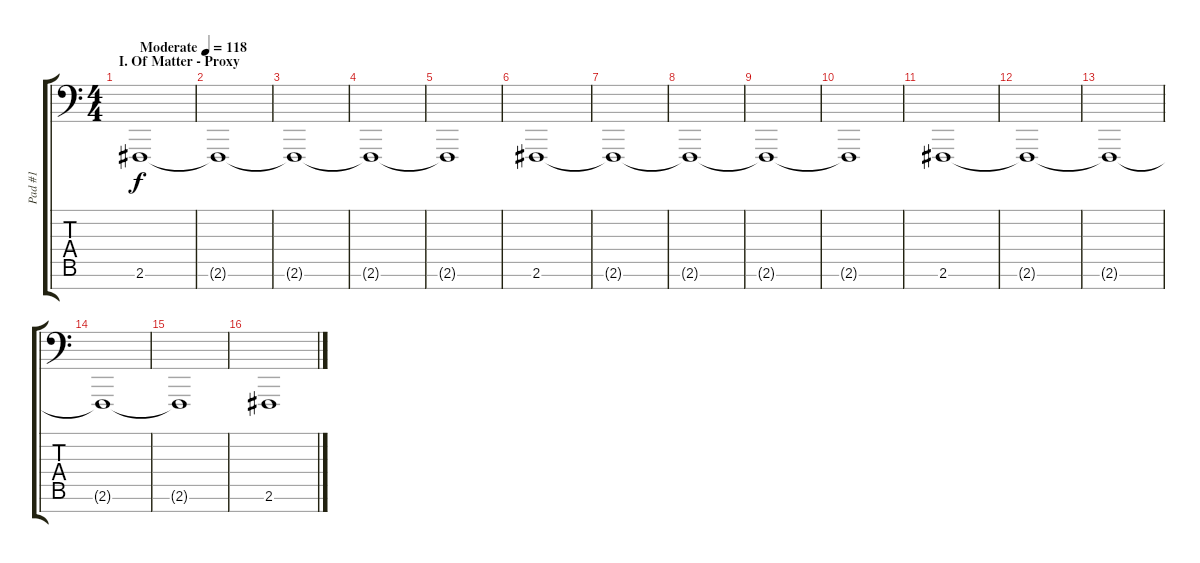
\track ("Pad #1" "Pad #1") {instrument pad2warm}
\staff {score tabs}
\tuning (D3 A2 E2 D2 A1 E1 A0) {hide}
\ts (4 4)
\section ("" "I. Of Matter - Proxy")
\tempo (118 "Moderate")
\clef f4
\ks c
2.6.1{dy f instrument pad2warm} |
2.6{t}.1 |
2.6{t}.1 |
2.6{t}.1 |
2.6{t}.1 |
2.6.1 |
2.6{t}.1 |
2.6{t}.1 |
2.6{t}.1 |
2.6{t}.1 |
2.6.1 |
2.6{t}.1 |
2.6{t}.1 |
2.6{t}.1 |
2.6{t}.1 |
2.6.1
